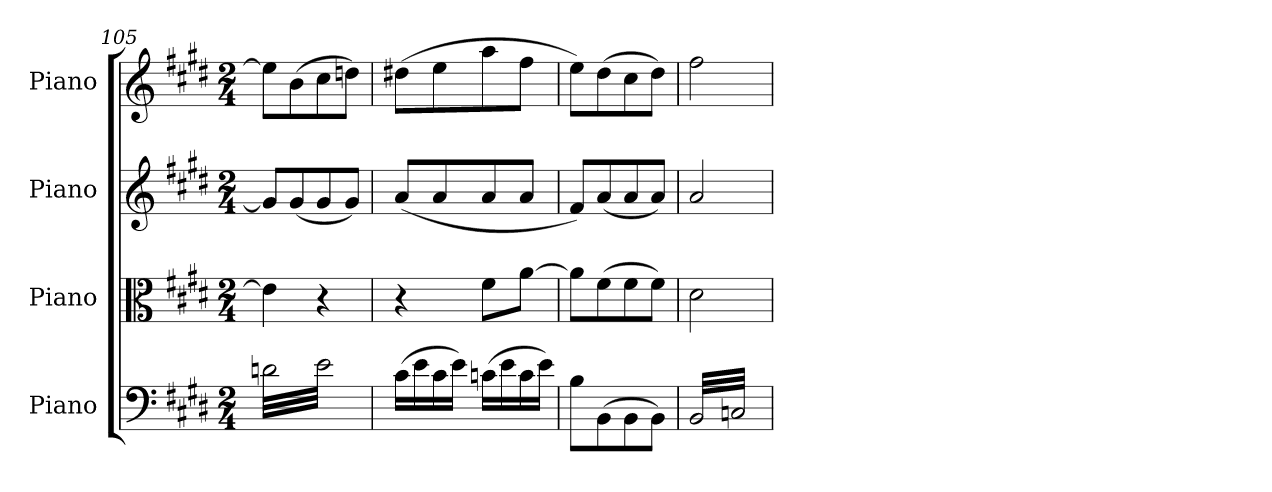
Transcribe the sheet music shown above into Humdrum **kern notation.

**kern	**kern	**kern	**kern
*part4	*part3	*part2	*part1
*staff4	*staff3	*staff2	*staff1
*I"Piano	*I"Piano	*I"Piano	*I"Piano
*I'Pno	*I'Pno	*I'Pno	*I'Pno
*clefF4	*clefC3	*clefG2	*clefG2
*k[f#c#g#d#]	*k[f#c#g#d#]	*k[f#c#g#d#]	*k[f#c#g#d#]
*M2/4	*M2/4	*M2/4	*M2/4
=105	=105	=105	=105
*tremolo	*	*	*
(32dn\LLL	4e\]	8g#/L]	8ee\L]
32e\)	.	.	.
32dn\	.	.	.
32e\)	.	.	.
32dn\	.	(8g#/	(8b\
32e\)	.	.	.
32dn\	.	.	.
32e\)	.	.	.
32dn\	4r	8g#/	8cc#\
32e\)	.	.	.
32dn\	.	.	.
32e\)	.	.	.
32dn\	.	8g#/J)	8ddn\J)
32e\)	.	.	.
32dn\	.	.	.
32e\)JJJ	.	.	.
*Xtremolo	*	*	*
=106	=106	=106	=106
(16c#\LL	4r	(8a/L	(8dd#X\L
.	.	.	.
16e\	.	.	.
.	.	.	.
16c#\	.	8a/	8ee\
.	.	.	.
16e\JJ)	.	.	.
.	.	.	.
(16cn\LL	8f#\L	8a/	8aa\
16e\	.	.	.
16c\	[8a\J	8a/J	8ff#\J
16e\JJ)	.	.	.
!!LO:LB:g=z
=107	=107	=107	=107
8B\L	8a\L]	8f#/L)	8ee\L)
(8BB\	(8f#\	(8a/	(8dd#\
8BB\	8f#\	8a/	8cc#\
8BB\J)	8f#\J)	8a/J)	8dd#\J)
=108	=108	=108	=108
*tremolo	*	*	*
32BB/LLL	2d#\	2a/	2ff#\
32Cn/	.	.	.
32BB/	.	.	.
32Cn/	.	.	.
32BB/	.	.	.
32Cn/	.	.	.
32BB/	.	.	.
32Cn/	.	.	.
32BB/	.	.	.
32Cn/	.	.	.
32BB/	.	.	.
32Cn/	.	.	.
32BB/	.	.	.
32Cn/	.	.	.
32BB/	.	.	.
32Cn/JJJ	.	.	.
*Xtremolo	*	*	*
.	.	.	.
.	.	.	.
.	.	.	.
.	.	.	.
.	.	.	.
.	.	.	.
.	.	.	.
.	.	.	.
=	=	=	=
*-	*-	*-	*-
